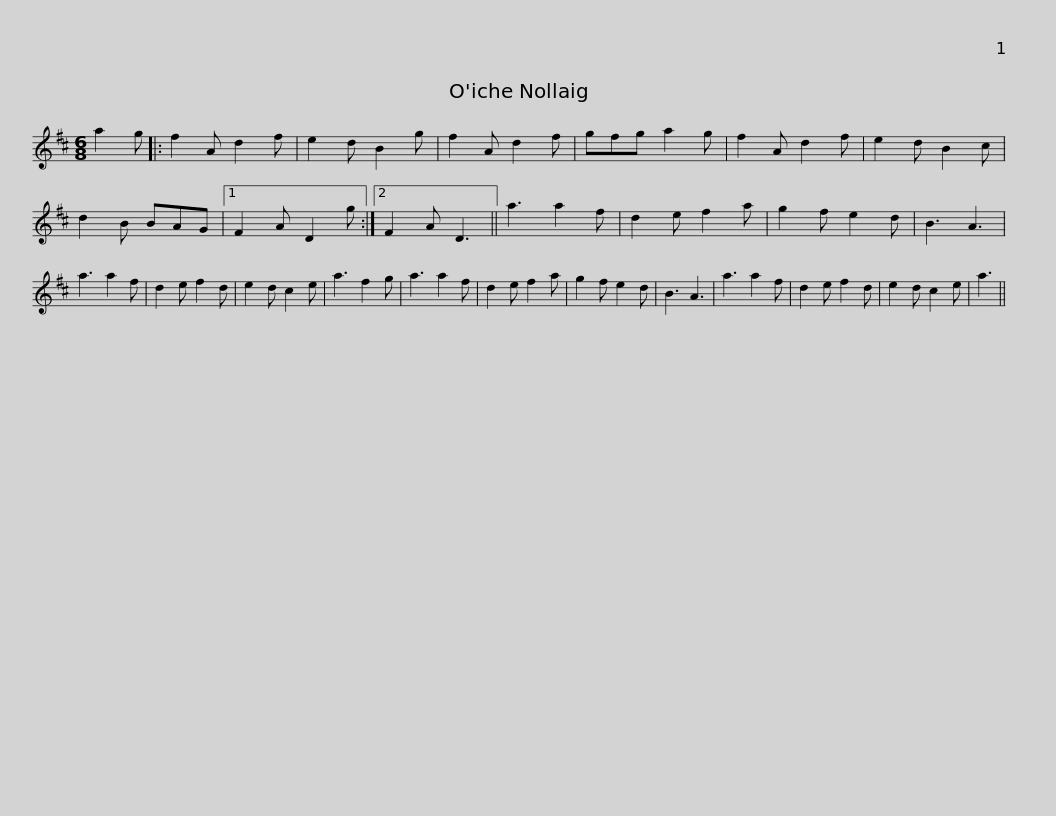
X:1
L:1/8
M:6/8
I:linebreak $
K:D
V:1 treble
V:1
 a2 g |: f2 A d2 f | e2 d B2 g | f2 A d2 f | gfg a2 g | %5
 f2 A d2 f | e2 d B2 c | d2 B BAG |1 F2 A D2 g :|2$ F2 A D3 || %10
 a3 a2 f | d2 e f2 a | g2 f e2 d | B3 A3 | a3 a2 f | %15
 d2 e f2 d | e2 d c2 e | a3 f2 g | a3 a2 f | d2 e f2 a |$ %20
 g2 f e2 d | B3 A3 | a3 a2 f | d2 e f2 d | e2 d c2 e | %25
 a3 || %26
